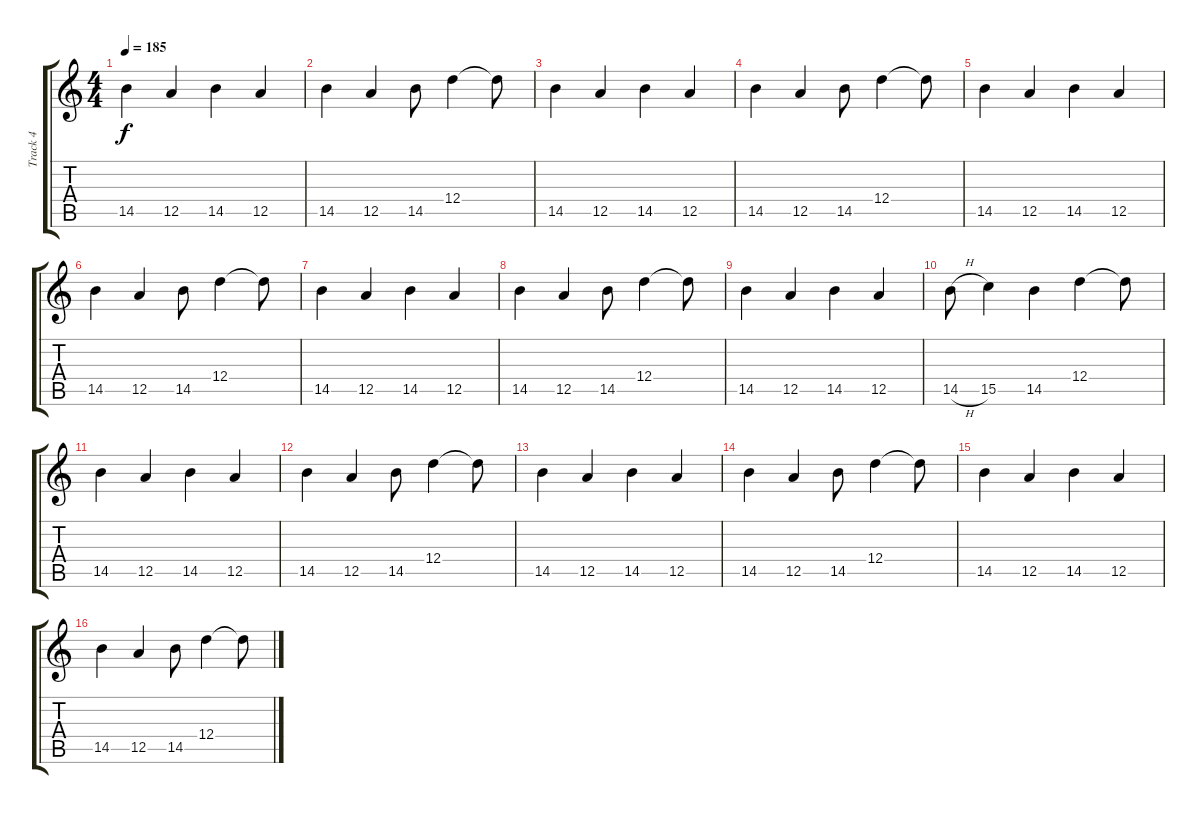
\track ("Track 4" "Track 4") {instrument acousticguitarnylon}
\staff {score tabs}
\tuning (E4 B3 G3 D3 A2 E2) {hide}
\ts (4 4)
\tempo 185
\clef g2
\ks c
14.5.4{dy f} 12.5.4 14.5.4 12.5.4 |
14.5.4 12.5.4 14.5.8 12.4.4 12.4{t}.8 |
14.5.4 12.5.4 14.5.4 12.5.4 |
14.5.4 12.5.4 14.5.8 12.4.4 12.4{t}.8 |
14.5.4 12.5.4 14.5.4 12.5.4 |
14.5.4 12.5.4 14.5.8 12.4.4 12.4{t}.8 |
14.5.4 12.5.4 14.5.4 12.5.4 |
14.5.4 12.5.4 14.5.8 12.4.4 12.4{t}.8 |
14.5.4 12.5.4 14.5.4 12.5.4 |
14.5{h}.8 15.5.4 14.5.4 12.4.4 12.4{t}.8 |
14.5.4 12.5.4 14.5.4 12.5.4 |
14.5.4 12.5.4 14.5.8 12.4.4 12.4{t}.8 |
14.5.4 12.5.4 14.5.4 12.5.4 |
14.5.4 12.5.4 14.5.8 12.4.4 12.4{t}.8 |
14.5.4 12.5.4 14.5.4 12.5.4 |
14.5.4 12.5.4 14.5.8 12.4.4 12.4{t}.8
